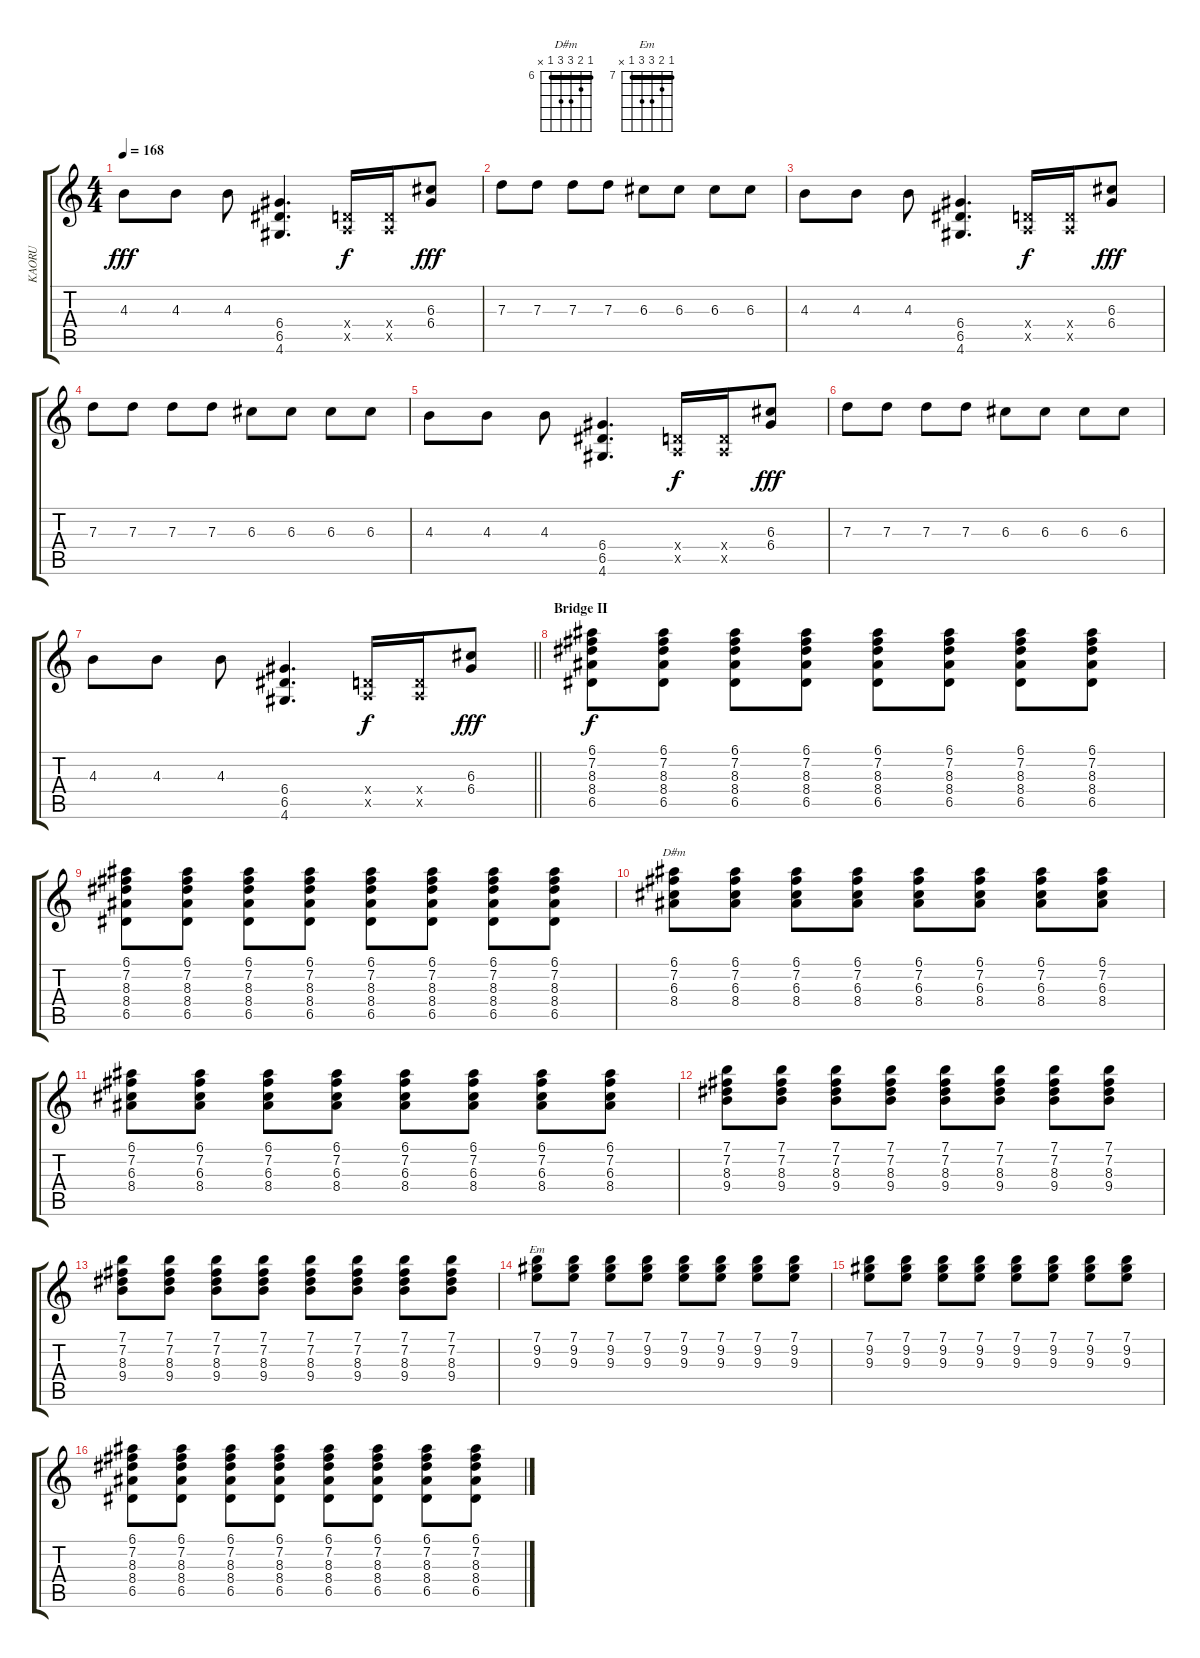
\track ("KAORU" "KAORU") {instrument overdrivenguitar}
\staff {score tabs}
\tuning (E4 B3 G3 D3 A2 E2) {hide}
\chord ("D#m" 6 7 8 8 6 x) {firstfret 6 barre 6}
\chord ("Em" 7 8 9 9 7 x) {firstfret 7 barre 7}
\ts (4 4)
\tempo 168
\clef g2
\ks c
4.3.8{dy fff} 4.3.8 4.3.8 (6.4 6.5 4.6).4{d} (0.4{x} 0.5{x}).16{dy f} (0.4{x} 0.5{x}).16 (6.3 6.4).8{dy fff} |
7.3.8 7.3.8 7.3.8 7.3.8 6.3.8 6.3.8 6.3.8 6.3.8 |
4.3.8 4.3.8 4.3.8 (6.4 6.5 4.6).4{d} (0.4{x} 0.5{x}).16{dy f} (0.4{x} 0.5{x}).16 (6.3 6.4).8{dy fff} |
7.3.8 7.3.8 7.3.8 7.3.8 6.3.8 6.3.8 6.3.8 6.3.8 |
4.3.8 4.3.8 4.3.8 (6.4 6.5 4.6).4{d} (0.4{x} 0.5{x}).16{dy f} (0.4{x} 0.5{x}).16 (6.3 6.4).8{dy fff} |
7.3.8 7.3.8 7.3.8 7.3.8 6.3.8 6.3.8 6.3.8 6.3.8 |
\barLineRight lightlight
4.3.8 4.3.8 4.3.8 (6.4 6.5 4.6).4{d} (0.4{x} 0.5{x}).16{dy f} (0.4{x} 0.5{x}).16 (6.3 6.4).8{dy fff} |
\section ("" "Bridge II")
(6.1 7.2 8.3 8.4 6.5).8{dy f volume 6} (6.1 7.2 8.3 8.4 6.5).8 (6.1 7.2 8.3 8.4 6.5).8 (6.1 7.2 8.3 8.4 6.5).8 (6.1 7.2 8.3 8.4 6.5).8 (6.1 7.2 8.3 8.4 6.5).8 (6.1 7.2 8.3 8.4 6.5).8 (6.1 7.2 8.3 8.4 6.5).8 |
(6.1 7.2 8.3 8.4 6.5).8 (6.1 7.2 8.3 8.4 6.5).8 (6.1 7.2 8.3 8.4 6.5).8 (6.1 7.2 8.3 8.4 6.5).8 (6.1 7.2 8.3 8.4 6.5).8 (6.1 7.2 8.3 8.4 6.5).8 (6.1 7.2 8.3 8.4 6.5).8 (6.1 7.2 8.3 8.4 6.5).8 |
(6.1 7.2 6.3 8.4).8{ch "D#m"} (6.1 7.2 6.3 8.4).8 (6.1 7.2 6.3 8.4).8 (6.1 7.2 6.3 8.4).8 (6.1 7.2 6.3 8.4).8 (6.1 7.2 6.3 8.4).8 (6.1 7.2 6.3 8.4).8 (6.1 7.2 6.3 8.4).8 |
(6.1 7.2 6.3 8.4).8 (6.1 7.2 6.3 8.4).8 (6.1 7.2 6.3 8.4).8 (6.1 7.2 6.3 8.4).8 (6.1 7.2 6.3 8.4).8 (6.1 7.2 6.3 8.4).8 (6.1 7.2 6.3 8.4).8 (6.1 7.2 6.3 8.4).8 |
(7.1 7.2 8.3 9.4).8 (7.1 7.2 8.3 9.4).8 (7.1 7.2 8.3 9.4).8 (7.1 7.2 8.3 9.4).8 (7.1 7.2 8.3 9.4).8 (7.1 7.2 8.3 9.4).8 (7.1 7.2 8.3 9.4).8 (7.1 7.2 8.3 9.4).8 |
(7.1 7.2 8.3 9.4).8 (7.1 7.2 8.3 9.4).8 (7.1 7.2 8.3 9.4).8 (7.1 7.2 8.3 9.4).8 (7.1 7.2 8.3 9.4).8 (7.1 7.2 8.3 9.4).8 (7.1 7.2 8.3 9.4).8 (7.1 7.2 8.3 9.4).8 |
(7.1 9.2 9.3).8{ch "Em"} (7.1 9.2 9.3).8 (7.1 9.2 9.3).8 (7.1 9.2 9.3).8 (7.1 9.2 9.3).8 (7.1 9.2 9.3).8 (7.1 9.2 9.3).8 (7.1 9.2 9.3).8 |
(7.1 9.2 9.3).8 (7.1 9.2 9.3).8 (7.1 9.2 9.3).8 (7.1 9.2 9.3).8 (7.1 9.2 9.3).8 (7.1 9.2 9.3).8 (7.1 9.2 9.3).8 (7.1 9.2 9.3).8 |
(6.1 7.2 8.3 8.4 6.5).8 (6.1 7.2 8.3 8.4 6.5).8 (6.1 7.2 8.3 8.4 6.5).8 (6.1 7.2 8.3 8.4 6.5).8 (6.1 7.2 8.3 8.4 6.5).8 (6.1 7.2 8.3 8.4 6.5).8 (6.1 7.2 8.3 8.4 6.5).8 (6.1 7.2 8.3 8.4 6.5).8
